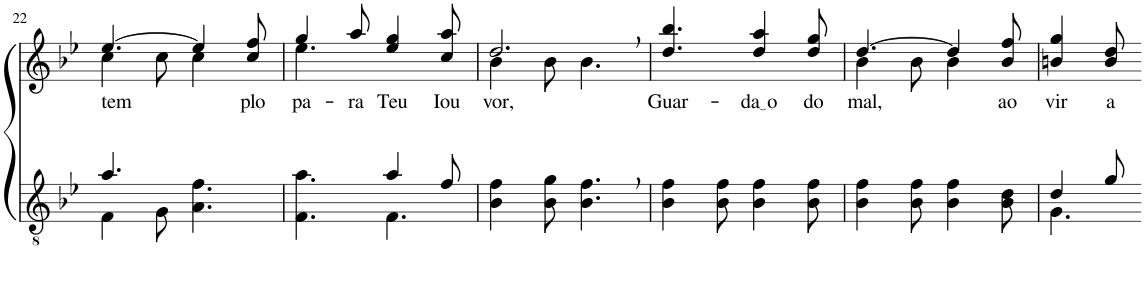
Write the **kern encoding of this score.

**kern	**kern	**text
*part2	*part1	*part1
*staff2	*staff1	*staff1
*I"Parte III e IV	*I"Parte I e II	*
!!LO:PB:g=z
*clefGv2	*clefG2	*
*Trd5c9	*Trd5c9	*
*k[b-e-]	*k[b-e-]	*
*M6/8	*M6/8	*
=22	=22	=22
*^	*^	*
!	!	!	!	!LO:LY:b
4.a/	4F\	[4.ee-/	4cc\	tem-
.	8G\	.	8cc\	.
4.ryy	4.A\ 4.f\	4ee-/]	4cc\	.
!	!	!	!	!LO:LY:b
.	.	8cc/ 8ff/	8ryy	-plo
=23	=23	=23	=23	=23
!	!	!	!	!LO:LY:b
4.ryy	4.F\ 4.a\	4gg/	4.ee-\	pa-
!	!	!	!	!LO:LY:b
.	.	8aa/	.	-ra
!	!	!	!	!LO:LY:b
4a/	4.F\	4ee-/ 4gg/	4.ryy	Teu
!	!	!	!	!LO:LY:b
8f/	.	8cc/ 8aa/	.	Iou-
*v	*v	*	*	*
=24	=24	=24	=24
!	!	!	!LO:LY:b
4B-\ 4f\	2.dd,/	4b-\	-vor,
8B-\ 8g\	.	8b-\	.
4.B-\, 4.f\,	.	4.b-\	.
=25	=25	=25	=25
!	!	!	!LO:LY:b
*	*v	*v	*
4B-\ 4f\	4.dd/ 4.bb-/	Guar-
8B-\ 8f\	.	.
!	!	!LO:LY:b
4B-\ 4f\	4dd/ 4aa/	da o
!	!	!LO:LY:b
8B-\ 8f\	8dd/ 8gg/	do
=26	=26	=26
*	*^	*
!	!	!	!LO:LY:b
4B-\ 4f\	[4.dd/	4b-\	mal,
8B-\ 8f\	.	8b-\	.
4B-\ 4f\	4dd/]	4b-\	.
!	!	!	!LO:LY:b
8B-\ 8d\	8b-/ 8ff/	8ryy	ao
=27	=27	=27	=27
*^	*	*	*
!	!	!	!	!LO:LY:b
*	*	*v	*v	*
4d/	4.G\	4bn/ 4gg/	vir
!	!	!	!LO:LY:b
8g/	.	8b/ 8dd/	a
*v	*v	*	*
=-	=-	=-
*-	*-	*-
